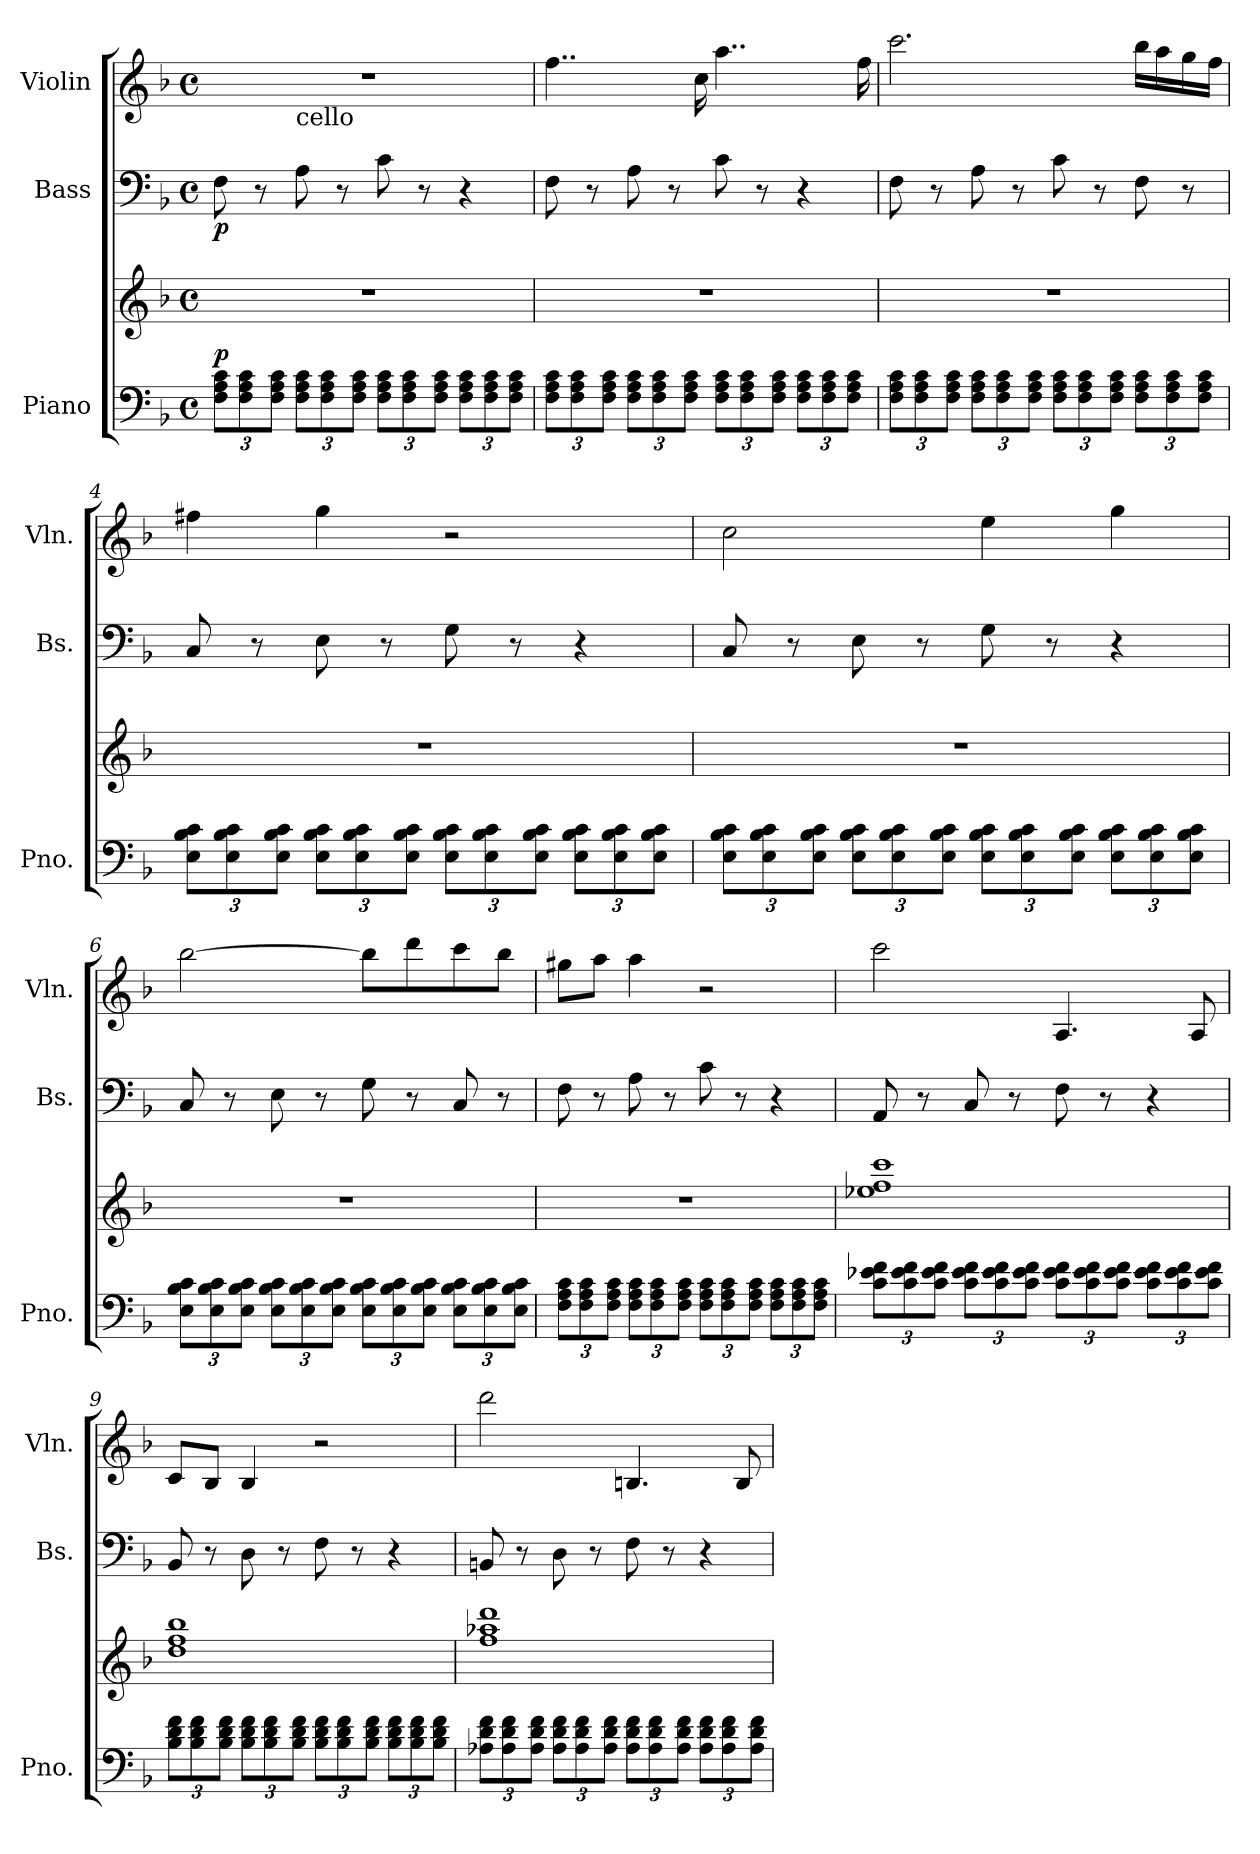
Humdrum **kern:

**kern	**kern	**dynam	**kern	**dynam	**kern
*part3	*part3	*part3	*part2	*part2	*part1
*staff4	*staff3	*staff3/4	*staff2	*staff2	*staff1
*I"Piano	*	*	*I"Bass	*	*I"Violin
*I'Pno.	*	*	*I'Bs.	*	*I'Vln.
*clefF4	*clefG2	*	*clefF4	*	*clefG2
*	*	*	*ITrd7c12	*	*
*k[b-]	*k[b-]	*	*k[b-]	*	*k[b-]
*F:	*F:	*	*F:	*	*F:
*M4/4	*M4/4	*	*M4/4	*	*M4/4
*met(c)	*met(c)	*	*met(c)	*	*met(c)
*MM60	*MM60	*	*MM60	*	*MM60
=1	=1	=1	=1	=1	=1
!	!	!	!	!	!LO:TX:a:B:t=Andante
!	!	!LO:DY:a=2	!	!LO:DY:b	!
*	*	*	*	*	*^
12F\ 12A\ 12c\L	1r	p	8FF\	p	1r	4ryy
12F\ 12A\ 12c\	.	.	.	.	.	.
.	.	.	8r	.	.	.
12F\ 12A\ 12c\J	.	.	.	.	.	.
!	!	!	!	!	!	!LO:TX:b:t=cello
12F\ 12A\ 12c\L	.	.	8AA\	.	.	2.ryy
12F\ 12A\ 12c\	.	.	.	.	.	.
.	.	.	8r	.	.	.
12F\ 12A\ 12c\J	.	.	.	.	.	.
12F\ 12A\ 12c\L	.	.	8C\	.	.	.
12F\ 12A\ 12c\	.	.	.	.	.	.
.	.	.	8r	.	.	.
12F\ 12A\ 12c\J	.	.	.	.	.	.
12F\ 12A\ 12c\L	.	.	4r	.	.	.
12F\ 12A\ 12c\	.	.	.	.	.	.
12F\ 12A\ 12c\J	.	.	.	.	.	.
*	*	*	*	*	*v	*v
=2	=2	=2	=2	=2	=2
12F\ 12A\ 12c\L	1r	.	8FF\	.	4..ff\
12F\ 12A\ 12c\	.	.	.	.	.
.	.	.	8r	.	.
12F\ 12A\ 12c\J	.	.	.	.	.
12F\ 12A\ 12c\L	.	.	8AA\	.	.
12F\ 12A\ 12c\	.	.	.	.	.
.	.	.	8r	.	.
12F\ 12A\ 12c\J	.	.	.	.	.
.	.	.	.	.	16cc\
12F\ 12A\ 12c\L	.	.	8C\	.	4..aa\
12F\ 12A\ 12c\	.	.	.	.	.
.	.	.	8r	.	.
12F\ 12A\ 12c\J	.	.	.	.	.
12F\ 12A\ 12c\L	.	.	4r	.	.
12F\ 12A\ 12c\	.	.	.	.	.
12F\ 12A\ 12c\J	.	.	.	.	.
.	.	.	.	.	16ff\
=3	=3	=3	=3	=3	=3
12F\ 12A\ 12c\L	1r	.	8FF\	.	2.ccc\
12F\ 12A\ 12c\	.	.	.	.	.
.	.	.	8r	.	.
12F\ 12A\ 12c\J	.	.	.	.	.
12F\ 12A\ 12c\L	.	.	8AA\	.	.
12F\ 12A\ 12c\	.	.	.	.	.
.	.	.	8r	.	.
12F\ 12A\ 12c\J	.	.	.	.	.
12F\ 12A\ 12c\L	.	.	8C\	.	.
12F\ 12A\ 12c\	.	.	.	.	.
.	.	.	8r	.	.
12F\ 12A\ 12c\J	.	.	.	.	.
12F\ 12A\ 12c\L	.	.	8FF\	.	16bb-\LL
.	.	.	.	.	16aa\
12F\ 12A\ 12c\	.	.	.	.	.
.	.	.	8r	.	16gg\
12F\ 12A\ 12c\J	.	.	.	.	.
.	.	.	.	.	16ff\JJ
!!LO:LB:g=z
=4	=4	=4	=4	=4	=4
12E\ 12B-\ 12c\L	1r	.	8CC/	.	4ff#X\
12E\ 12B-\ 12c\	.	.	.	.	.
.	.	.	8r	.	.
12E\ 12B-\ 12c\J	.	.	.	.	.
12E\ 12B-\ 12c\L	.	.	8EE\	.	4gg\
12E\ 12B-\ 12c\	.	.	.	.	.
.	.	.	8r	.	.
12E\ 12B-\ 12c\J	.	.	.	.	.
12E\ 12B-\ 12c\L	.	.	8GG\	.	2r
12E\ 12B-\ 12c\	.	.	.	.	.
.	.	.	8r	.	.
12E\ 12B-\ 12c\J	.	.	.	.	.
12E\ 12B-\ 12c\L	.	.	4r	.	.
12E\ 12B-\ 12c\	.	.	.	.	.
12E\ 12B-\ 12c\J	.	.	.	.	.
=5	=5	=5	=5	=5	=5
12E\ 12B-\ 12c\L	1r	.	8CC/	.	2cc\
12E\ 12B-\ 12c\	.	.	.	.	.
.	.	.	8r	.	.
12E\ 12B-\ 12c\J	.	.	.	.	.
12E\ 12B-\ 12c\L	.	.	8EE\	.	.
12E\ 12B-\ 12c\	.	.	.	.	.
.	.	.	8r	.	.
12E\ 12B-\ 12c\J	.	.	.	.	.
12E\ 12B-\ 12c\L	.	.	8GG\	.	4ee\
12E\ 12B-\ 12c\	.	.	.	.	.
.	.	.	8r	.	.
12E\ 12B-\ 12c\J	.	.	.	.	.
12E\ 12B-\ 12c\L	.	.	4r	.	4gg\
12E\ 12B-\ 12c\	.	.	.	.	.
12E\ 12B-\ 12c\J	.	.	.	.	.
=6	=6	=6	=6	=6	=6
12E\ 12B-\ 12c\L	1r	.	8CC/	.	[2bb-\
12E\ 12B-\ 12c\	.	.	.	.	.
.	.	.	8r	.	.
12E\ 12B-\ 12c\J	.	.	.	.	.
12E\ 12B-\ 12c\L	.	.	8EE\	.	.
12E\ 12B-\ 12c\	.	.	.	.	.
.	.	.	8r	.	.
12E\ 12B-\ 12c\J	.	.	.	.	.
12E\ 12B-\ 12c\L	.	.	8GG\	.	8bb-\L]
12E\ 12B-\ 12c\	.	.	.	.	.
.	.	.	8r	.	8ddd\
12E\ 12B-\ 12c\J	.	.	.	.	.
12E\ 12B-\ 12c\L	.	.	8CC/	.	8ccc\
12E\ 12B-\ 12c\	.	.	.	.	.
.	.	.	8r	.	8bb-\J
12E\ 12B-\ 12c\J	.	.	.	.	.
=7	=7	=7	=7	=7	=7
12F\ 12A\ 12c\L	1r	.	8FF\	.	8gg#X\L
12F\ 12A\ 12c\	.	.	.	.	.
.	.	.	8r	.	8aa\J
12F\ 12A\ 12c\J	.	.	.	.	.
12F\ 12A\ 12c\L	.	.	8AA\	.	4aa\
12F\ 12A\ 12c\	.	.	.	.	.
.	.	.	8r	.	.
12F\ 12A\ 12c\J	.	.	.	.	.
12F\ 12A\ 12c\L	.	.	8C\	.	2r
12F\ 12A\ 12c\	.	.	.	.	.
.	.	.	8r	.	.
12F\ 12A\ 12c\J	.	.	.	.	.
12F\ 12A\ 12c\L	.	.	4r	.	.
12F\ 12A\ 12c\	.	.	.	.	.
12F\ 12A\ 12c\J	.	.	.	.	.
!!LO:LB:g=z
=8	=8	=8	=8	=8	=8
12c\ 12e-X\ 12f\L	1ee-X 1ff 1ccc	.	8AAA/	.	2ccc\
12c\ 12e-\ 12f\	.	.	.	.	.
.	.	.	8r	.	.
12c\ 12e-\ 12f\J	.	.	.	.	.
12c\ 12e-\ 12f\L	.	.	8CC/	.	.
12c\ 12e-\ 12f\	.	.	.	.	.
.	.	.	8r	.	.
12c\ 12e-\ 12f\J	.	.	.	.	.
12c\ 12e-\ 12f\L	.	.	8FF\	.	4.A/
12c\ 12e-\ 12f\	.	.	.	.	.
.	.	.	8r	.	.
12c\ 12e-\ 12f\J	.	.	.	.	.
12c\ 12e-\ 12f\L	.	.	4r	.	.
12c\ 12e-\ 12f\	.	.	.	.	.
.	.	.	.	.	8A/
12c\ 12e-\ 12f\J	.	.	.	.	.
=9	=9	=9	=9	=9	=9
12B-\ 12d\ 12f\L	1dd 1ff 1bb-	.	8BBB-/	.	8c/L
12B-\ 12d\ 12f\	.	.	.	.	.
.	.	.	8r	.	8B-/J
12B-\ 12d\ 12f\J	.	.	.	.	.
12B-\ 12d\ 12f\L	.	.	8DD\	.	4B-/
12B-\ 12d\ 12f\	.	.	.	.	.
.	.	.	8r	.	.
12B-\ 12d\ 12f\J	.	.	.	.	.
12B-\ 12d\ 12f\L	.	.	8FF\	.	2r
12B-\ 12d\ 12f\	.	.	.	.	.
.	.	.	8r	.	.
12B-\ 12d\ 12f\J	.	.	.	.	.
12B-\ 12d\ 12f\L	.	.	4r	.	.
12B-\ 12d\ 12f\	.	.	.	.	.
12B-\ 12d\ 12f\J	.	.	.	.	.
=10	=10	=10	=10	=10	=10
12A-X\ 12d\ 12f\L	1ff 1aa-X 1ddd	.	8BBBn/	.	2ddd\
12A-\ 12d\ 12f\	.	.	.	.	.
.	.	.	8r	.	.
12A-\ 12d\ 12f\J	.	.	.	.	.
12A-\ 12d\ 12f\L	.	.	8DD\	.	.
12A-\ 12d\ 12f\	.	.	.	.	.
.	.	.	8r	.	.
12A-\ 12d\ 12f\J	.	.	.	.	.
12A-\ 12d\ 12f\L	.	.	8FF\	.	4.Bn/
12A-\ 12d\ 12f\	.	.	.	.	.
.	.	.	8r	.	.
12A-\ 12d\ 12f\J	.	.	.	.	.
12A-\ 12d\ 12f\L	.	.	4r	.	.
12A-\ 12d\ 12f\	.	.	.	.	.
.	.	.	.	.	8B/
12A-\ 12d\ 12f\J	.	.	.	.	.
=	=	=	=	=	=
*-	*-	*-	*-	*-	*-
